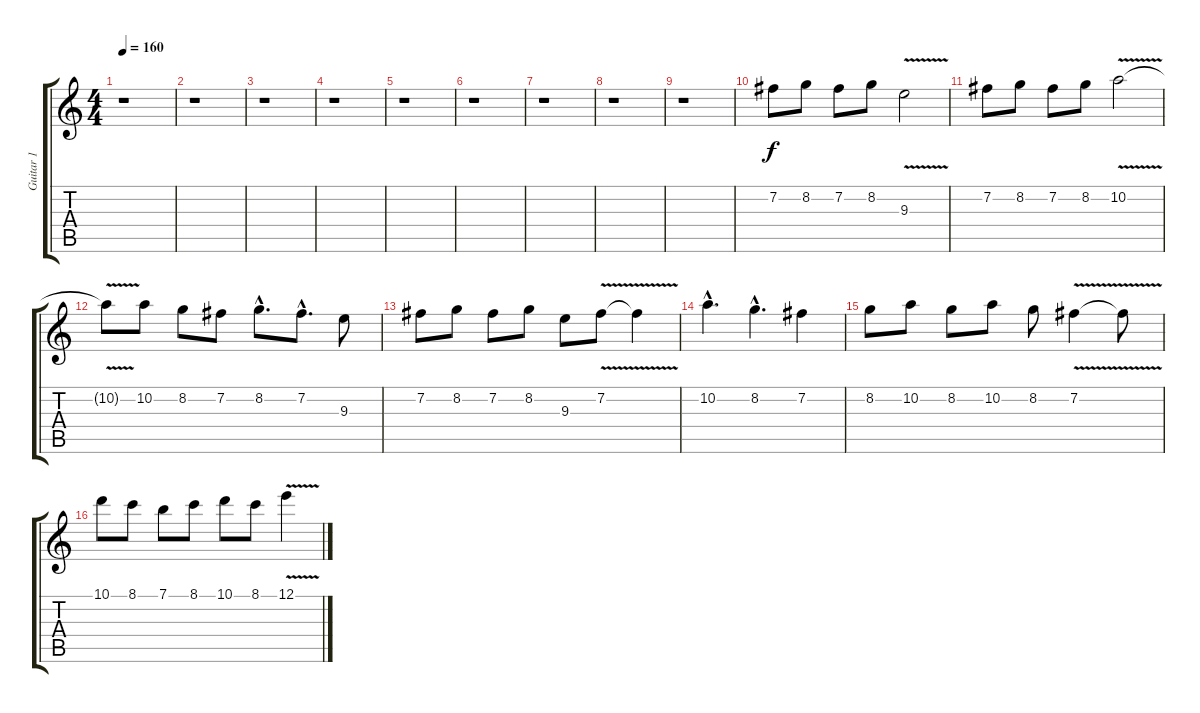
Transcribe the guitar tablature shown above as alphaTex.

\track ("Guitar 1" "Guitar 1") {instrument distortionguitar}
\staff {score tabs}
\tuning (E4 B3 G3 D3 A2 E2) {hide}
\ts (4 4)
\tempo 160
\clef g2
\ks c
r.1{dy f instrument distortionguitar} |
r.1 |
r.1 |
r.1 |
r.1 |
r.1 |
r.1 |
r.1 |
r.1 |
7.2.8{instrument electricguitarjazz} 8.2.8 7.2.8 8.2.8 9.3{v}.2 |
7.2.8 8.2.8 7.2.8 8.2.8 10.2{v}.2 |
10.2{t}.8 10.2.8 8.2.8 7.2.8 8.2{hac}.8{d} 7.2{hac}.8{d} 9.3.8 |
7.2.8 8.2.8 7.2.8 8.2.8 9.3.8 7.2{v}.8 7.2{t}.4 |
10.2{hac}.4{d} 8.2{hac}.4{d} 7.2.4 |
8.2.8 10.2.8 8.2.8 10.2.8 8.2.8 7.2{v}.4 7.2{t}.8 |
10.1.8 8.1.8 7.1.8 8.1.8 10.1.8 8.1.8 12.1{v}.4
